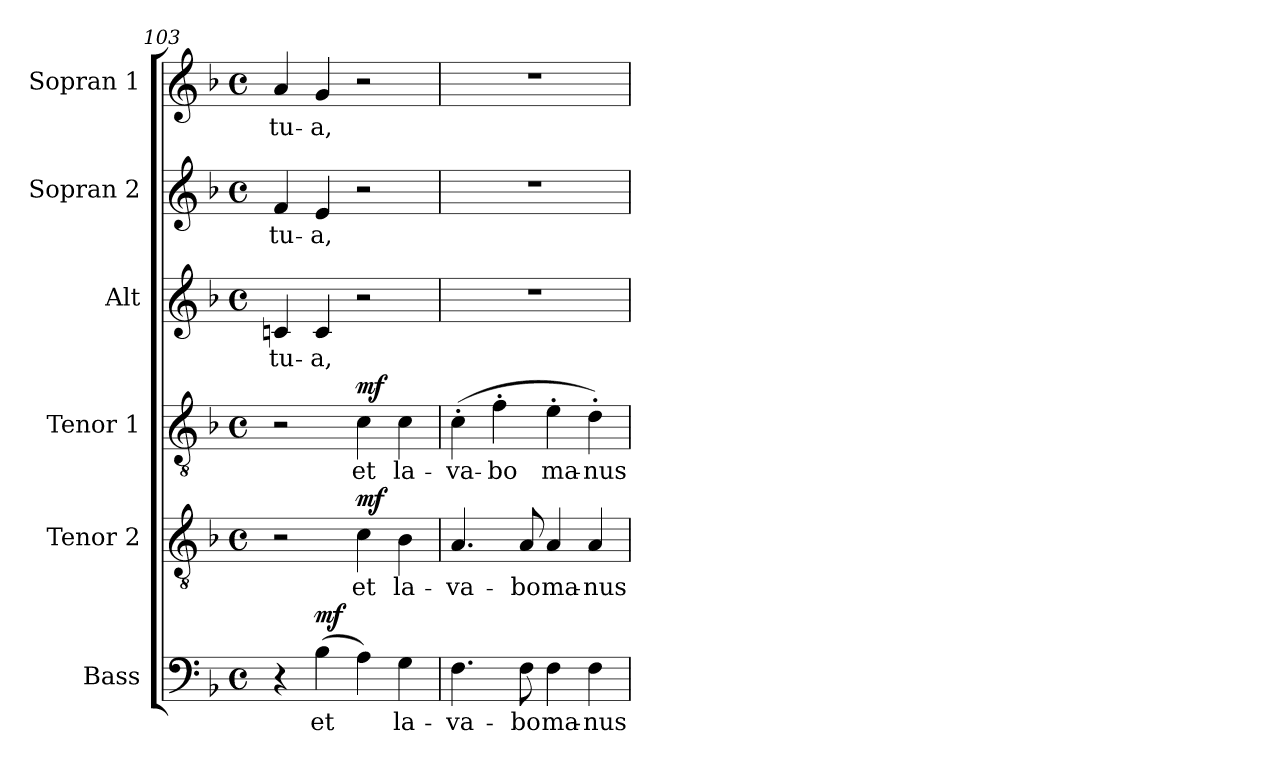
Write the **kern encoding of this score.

**kern	**text	**dynam	**kern	**text	**dynam	**kern	**text	**dynam	**kern	**text	**kern	**text	**kern	**text
*part6	*part6	*part6	*part5	*part5	*part5	*part4	*part4	*part4	*part3	*part3	*part2	*part2	*part1	*part1
*staff6	*staff6	*staff6	*staff5	*staff5	*staff5	*staff4	*staff4	*staff4	*staff3	*staff3	*staff2	*staff2	*staff1	*staff1
*I"Bass	*	*	*I"Tenor 2	*	*	*I"Tenor 1	*	*	*I"Alt	*	*I"Sopran 2	*	*I"Sopran 1	*
*I'B.	*	*	*I'T. 2	*	*	*I'T. 1	*	*	*I'A.	*	*I'S. 2	*	*I'S. 1	*
*clefF4	*	*	*clefGv2	*	*	*clefGv2	*	*	*clefG2	*	*clefG2	*	*clefG2	*
*k[b-]	*	*	*k[b-]	*	*	*k[b-]	*	*	*k[b-]	*	*k[b-]	*	*k[b-]	*
*F:	*	*	*F:	*	*	*F:	*	*	*F:	*	*F:	*	*F:	*
*M4/4	*	*	*M4/4	*	*	*M4/4	*	*	*M4/4	*	*M4/4	*	*M4/4	*
*met(c)	*	*	*met(c)	*	*	*met(c)	*	*	*met(c)	*	*met(c)	*	*met(c)	*
=103	=103	=103	=103	=103	=103	=103	=103	=103	=103	=103	=103	=103	=103	=103
!	!	!	!	!	!	!	!	!	!	!LO:LY:b	!	!LO:LY:b	!	!LO:LY:b
4r	.	.	2r	.	.	2r	.	.	4cn/	tu-	4f/	tu-	4a/	tu-
!	!LO:LY:b	!LO:DY:a	!	!	!	!	!	!	!	!LO:LY:b	!	!LO:LY:b	!	!LO:LY:b
(>4B-\	et	mf	.	.	.	.	.	.	4c/	-a,	4e/	-a,	4g/	-a,
!	!	!	!	!LO:LY:b	!LO:DY:a	!	!LO:LY:b	!LO:DY:a	!	!	!	!	!	!
4A\)	.	.	4c\	et	mf	4c\	et	mf	2r	.	2r	.	2r	.
!	!LO:LY:b	!	!	!LO:LY:b	!	!	!LO:LY:b	!	!	!	!	!	!	!
4G\	la-	.	4B-\	la-	.	4c\	la-	.	.	.	.	.	.	.
=104	=104	=104	=104	=104	=104	=104	=104	=104	=104	=104	=104	=104	=104	=104
!	!LO:LY:b	!	!	!LO:LY:b	!	!	!LO:LY:b	!	!	!	!	!	!	!
4.F\	-va-	.	4.A/	-va-	.	(>4c'>\	-va-	.	1r	.	1r	.	1r	.
!	!	!	!	!	!	!	!LO:LY:b	!	!	!	!	!	!	!
.	.	.	.	.	.	4f'>\	-bo	.	.	.	.	.	.	.
!	!LO:LY:b	!	!	!LO:LY:b	!	!	!	!	!	!	!	!	!	!
8F\	-bo	.	8A/	-bo	.	.	.	.	.	.	.	.	.	.
!	!LO:LY:b	!	!	!LO:LY:b	!	!	!LO:LY:b	!	!	!	!	!	!	!
4F\	ma-	.	4A/	ma-	.	4e'>\	ma-	.	.	.	.	.	.	.
!	!LO:LY:b	!	!	!LO:LY:b	!	!	!LO:LY:b	!	!	!	!	!	!	!
4F\	-nus	.	4A/	-nus	.	4d'>\)	-nus	.	.	.	.	.	.	.
=	=	=	=	=	=	=	=	=	=	=	=	=	=	=
*-	*-	*-	*-	*-	*-	*-	*-	*-	*-	*-	*-	*-	*-	*-
